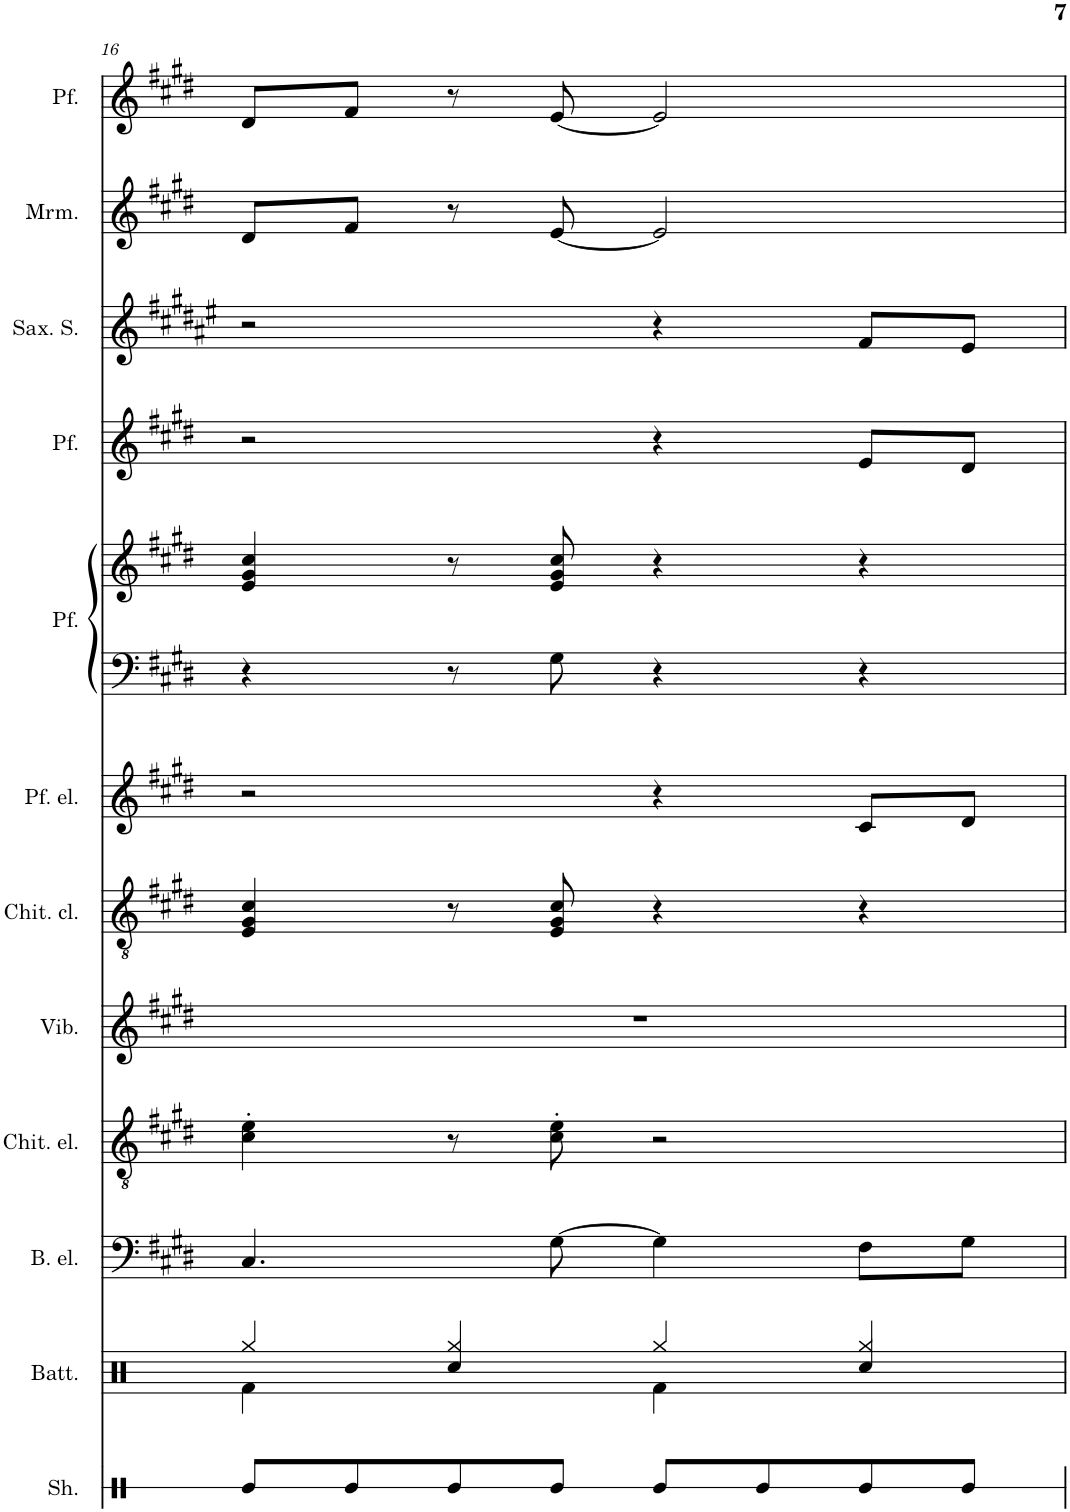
**kern	**kern	**kern	**kern	**kern	**kern	**kern	**kern	**kern	**kern	**kern	**kern	**kern
*part12	*part11	*part10	*part9	*part8	*part7	*part6	*part5	*part5	*part4	*part3	*part2	*part1
*staff13	*staff12	*staff11	*staff10	*staff9	*staff8	*staff7	*staff6	*staff5	*staff4	*staff3	*staff2	*staff1
*I"Shaker	*I"Batteria	*I"Basso elettrico	*I"Chitarra elettrica	*I"Vibrafono	*I"Chitarra acustica	*I"Piano elettrico	*I"Piano	*	*I"Piano	*I"Saxophone Soprano	*I"Marimba	*I"Piano
*I'Sh.	*I'Batt.	*I'B. el.	*I'Chit. el.	*I'Vib.	*	*	*	*	*	*I'Sax. S.	*I'Mrm.	*
!!LO:PB:g=z
*clefX	*clefX	*clefF4	*clefGv2	*clefG2	*clefGv2	*clefG2	*clefF4	*clefG2	*clefG2	*clefG2	*clefG2	*clefG2
*	*	*Trd7c12	*	*	*	*	*	*	*	*Trd1c2	*	*Trd1c2
*k[]	*k[]	*k[f#c#g#d#]	*k[f#c#g#d#]	*k[f#c#g#d#]	*k[f#c#g#d#]	*k[f#c#g#d#]	*k[f#c#g#d#]	*k[f#c#g#d#]	*k[f#c#g#d#]	*k[f#c#g#d#a#e#]	*k[f#c#g#d#]	*k[f#c#g#d#]
*M4/4	*M4/4	*M4/4	*M4/4	*M4/4	*M4/4	*M4/4	*M4/4	*M4/4	*M4/4	*M4/4	*M4/4	*M4/4
=16	=16	=16	=16	=16	=16	=16	=16	=16	=16	=16	=16	=16
*	*^	*	*	*	*	*	*	*	*	*	*	*
8Re/L	4Rgg/	4Rf\	4.C#/	4c#\' 4e\'	1r	4E/ 4G#/ 4c#/	2r	4r	4e/ 4g#/ 4cc#/	2r	2r	8d#/L	8d#/L
8Re/	.	.	.	.	.	.	.	.	.	.	.	8f#/J	8f#/J
8Re/	4Rgg/	4Rcc/	.	8r	.	8r	.	8r	8r	.	.	8r	8r
8Re/J	.	.	[8G#\	8c#\' 8e\'	.	8E/ 8G#/ 8c#/	.	8G#\	8e/ 8g#/ 8cc#/	.	.	[8e/	[8e/
8Re/L	4Rgg/	4Rf\	4G#\]	2r	.	4r	4r	4r	4r	4r	4r	2e/]	2e/]
8Re/	.	.	.	.	.	.	.	.	.	.	.	.	.
8Re/	4Rgg/	4Rcc/	8F#\L	.	.	4r	8c#/L	4r	4r	8e/L	8f#/L	.	.
8Re/J	.	.	8G#\J	.	.	.	8d#/J	.	.	8d#/J	8e#/J	.	.
*	*v	*v	*	*	*	*	*	*	*	*	*	*	*
=	=	=	=	=	=	=	=	=	=	=	=	=
*-	*-	*-	*-	*-	*-	*-	*-	*-	*-	*-	*-	*-
